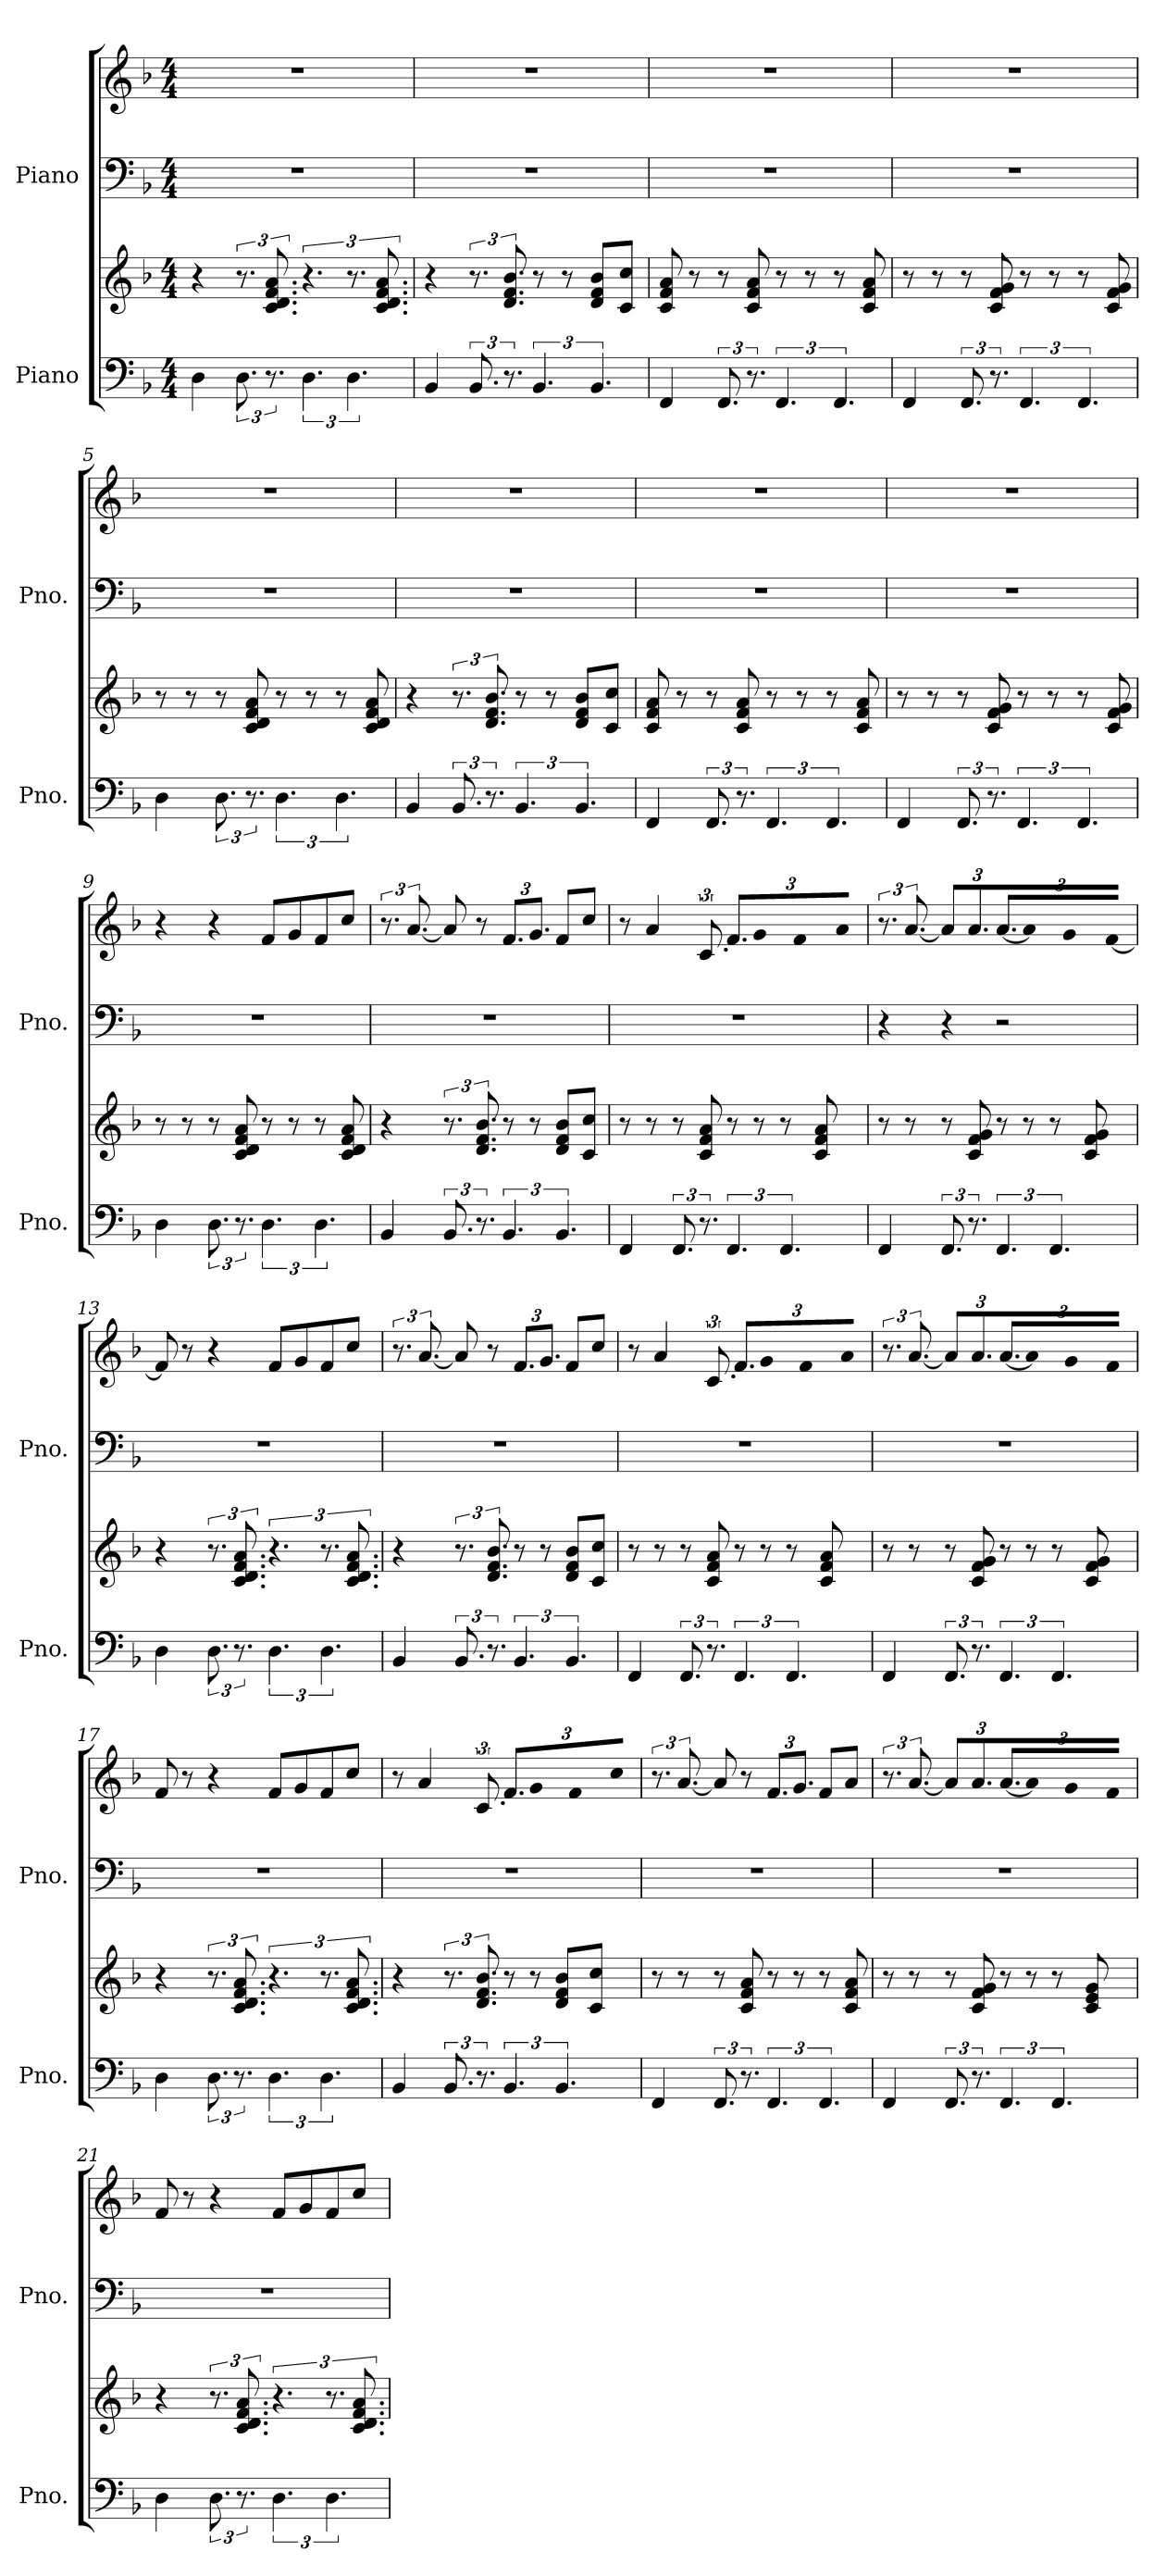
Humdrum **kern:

**kern	**kern	**kern	**kern
*part2	*part2	*part1	*part1
*staff4	*staff3	*staff2	*staff1
*I"Piano	*	*I"Piano	*
*I'Pno.	*	*I'Pno.	*
*clefF4	*clefG2	*clefF4	*clefG2
*k[b-]	*k[b-]	*k[b-]	*k[b-]
*M4/4	*M4/4	*M4/4	*M4/4
=1	=1	=1	=1
4D\	4r	1r	1r
12.D\	12.r	.	.
12.r	12.c/ 12.d/ 12.f/ 12.a/	.	.
6.D\	6.r	.	.
6.D\	12.r	.	.
.	12.c/ 12.d/ 12.f/ 12.a/	.	.
=2	=2	=2	=2
4BB-/	4r	1r	1r
12.BB-/	12.r	.	.
12.r	12.d/ 12.f/ 12.b-/	.	.
6.BB-/	8r	.	.
.	8r	.	.
6.BB-/	8d/ 8f/ 8b-/L	.	.
.	8c/ 8cc/J	.	.
=3	=3	=3	=3
4FF/	8c/ 8f/ 8a/	1r	1r
.	8r	.	.
12.FF/	8r	.	.
12.r	8c/ 8f/ 8a/	.	.
6.FF/	8r	.	.
.	8r	.	.
6.FF/	8r	.	.
.	8c/ 8f/ 8a/	.	.
=4	=4	=4	=4
4FF/	8r	1r	1r
.	8r	.	.
12.FF/	8r	.	.
12.r	8c/ 8f/ 8g/	.	.
6.FF/	8r	.	.
.	8r	.	.
6.FF/	8r	.	.
.	8c/ 8f/ 8g/	.	.
!!LO:LB:g=z
=5	=5	=5	=5
4D\	8r	1r	1r
.	8r	.	.
12.D\	8r	.	.
12.r	8c/ 8d/ 8f/ 8a/	.	.
6.D\	8r	.	.
.	8r	.	.
6.D\	8r	.	.
.	8c/ 8d/ 8f/ 8a/	.	.
=6	=6	=6	=6
4BB-/	4r	1r	1r
12.BB-/	12.r	.	.
12.r	12.d/ 12.f/ 12.b-/	.	.
6.BB-/	8r	.	.
.	8r	.	.
6.BB-/	8d/ 8f/ 8b-/L	.	.
.	8c/ 8cc/J	.	.
=7	=7	=7	=7
4FF/	8c/ 8f/ 8a/	1r	1r
.	8r	.	.
12.FF/	8r	.	.
12.r	8c/ 8f/ 8a/	.	.
6.FF/	8r	.	.
.	8r	.	.
6.FF/	8r	.	.
.	8c/ 8f/ 8a/	.	.
=8	=8	=8	=8
4FF/	8r	1r	1r
.	8r	.	.
12.FF/	8r	.	.
12.r	8c/ 8f/ 8g/	.	.
6.FF/	8r	.	.
.	8r	.	.
6.FF/	8r	.	.
.	8c/ 8f/ 8g/	.	.
!!LO:LB:g=z
=9	=9	=9	=9
4D\	8r	1r	4r
.	8r	.	.
12.D\	8r	.	4r
12.r	8c/ 8d/ 8f/ 8a/	.	.
6.D\	8r	.	8f/L
.	8r	.	8g/
6.D\	8r	.	8f/
.	8c/ 8d/ 8f/ 8a/	.	8cc/J
=10	=10	=10	=10
4BB-/	4r	1r	12.r
.	.	.	[12.a/
12.BB-/	12.r	.	8a/]
12.r	12.d/ 12.f/ 12.b-/	.	8r
*	*	*	*Xbrackettup
6.BB-/	8r	.	12.f/L
.	8r	.	12.g/J
6.BB-/	8d/ 8f/ 8b-/L	.	8f/L
.	8c/ 8cc/J	.	8cc/J
=11	=11	=11	=11
4FF/	8r	1r	8r
.	8r	.	4a/
12.FF/	8r	.	.
*	*	*	*brackettup
12.r	8c/ 8f/ 8a/	.	12.c/
6.FF/	8r	.	12.f/L
.	8r	.	8g/
6.FF/	8r	.	8f/
.	8c/ 8f/ 8a/	.	8a/J
=12	=12	=12	=12
4FF/	8r	4r	12.r
.	8r	.	[12.a/
12.FF/	8r	4r	8a/L]
*	*	*	*Xbrackettup
12.r	8c/ 8f/ 8g/	.	12.a/J
6.FF/	8r	2r	[12.a/L
.	8r	.	8a/]
6.FF/	8r	.	8g/
.	8c/ 8f/ 8g/	.	[8f/J
!!LO:PB:g=z
=13	=13	=13	=13
4D\	4r	1r	8f/]
.	.	.	8r
12.D\	12.r	.	4r
12.r	12.c/ 12.d/ 12.f/ 12.a/	.	.
6.D\	6.r	.	8f/L
.	.	.	8g/
6.D\	12.r	.	8f/
.	12.c/ 12.d/ 12.f/ 12.a/	.	8cc/J
=14	=14	=14	=14
*	*	*	*brackettup
4BB-/	4r	1r	12.r
.	.	.	[12.a/
12.BB-/	12.r	.	8a/]
12.r	12.d/ 12.f/ 12.b-/	.	8r
*	*	*	*Xbrackettup
6.BB-/	8r	.	12.f/L
.	8r	.	12.g/J
6.BB-/	8d/ 8f/ 8b-/L	.	8f/L
.	8c/ 8cc/J	.	8cc/J
=15	=15	=15	=15
4FF/	8r	1r	8r
.	8r	.	4a/
12.FF/	8r	.	.
*	*	*	*brackettup
12.r	8c/ 8f/ 8a/	.	12.c/
6.FF/	8r	.	12.f/L
.	8r	.	8g/
6.FF/	8r	.	8f/
.	8c/ 8f/ 8a/	.	8a/J
=16	=16	=16	=16
4FF/	8r	1r	12.r
.	8r	.	[12.a/
12.FF/	8r	.	8a/L]
*	*	*	*Xbrackettup
12.r	8c/ 8f/ 8g/	.	12.a/J
6.FF/	8r	.	[12.a/L
.	8r	.	8a/]
6.FF/	8r	.	8g/
.	8c/ 8f/ 8g/	.	8f/J
!!LO:LB:g=z
=17	=17	=17	=17
4D\	4r	1r	8f/
.	.	.	8r
12.D\	12.r	.	4r
12.r	12.c/ 12.d/ 12.f/ 12.a/	.	.
6.D\	6.r	.	8f/L
.	.	.	8g/
6.D\	12.r	.	8f/
.	12.c/ 12.d/ 12.f/ 12.a/	.	8cc/J
=18	=18	=18	=18
4BB-/	4r	1r	8r
.	.	.	4a/
12.BB-/	12.r	.	.
*	*	*	*brackettup
12.r	12.d/ 12.f/ 12.b-/	.	12.c/
6.BB-/	8r	.	12.f/L
.	8r	.	8g/
6.BB-/	8d/ 8f/ 8b-/L	.	8f/
.	8c/ 8cc/J	.	8cc/J
=19	=19	=19	=19
4FF/	8r	1r	12.r
.	8r	.	[12.a/
12.FF/	8r	.	8a/]
12.r	8c/ 8f/ 8a/	.	8r
*	*	*	*Xbrackettup
6.FF/	8r	.	12.f/L
.	8r	.	12.g/J
6.FF/	8r	.	8f/L
.	8c/ 8f/ 8a/	.	8a/J
=20	=20	=20	=20
*	*	*	*brackettup
4FF/	8r	1r	12.r
.	8r	.	[12.a/
12.FF/	8r	.	8a/L]
*	*	*	*Xbrackettup
12.r	8c/ 8f/ 8g/	.	12.a/J
6.FF/	8r	.	[12.a/L
.	8r	.	8a/]
6.FF/	8r	.	8g/
.	8c/ 8e/ 8g/	.	8f/J
!!LO:LB:g=z
=21	=21	=21	=21
4D\	4r	1r	8f/
.	.	.	8r
12.D\	12.r	.	4r
12.r	12.c/ 12.d/ 12.f/ 12.a/	.	.
6.D\	6.r	.	8f/L
.	.	.	8g/
6.D\	12.r	.	8f/
.	12.c/ 12.d/ 12.f/ 12.a/	.	8cc/J
=	=	=	=
*-	*-	*-	*-
